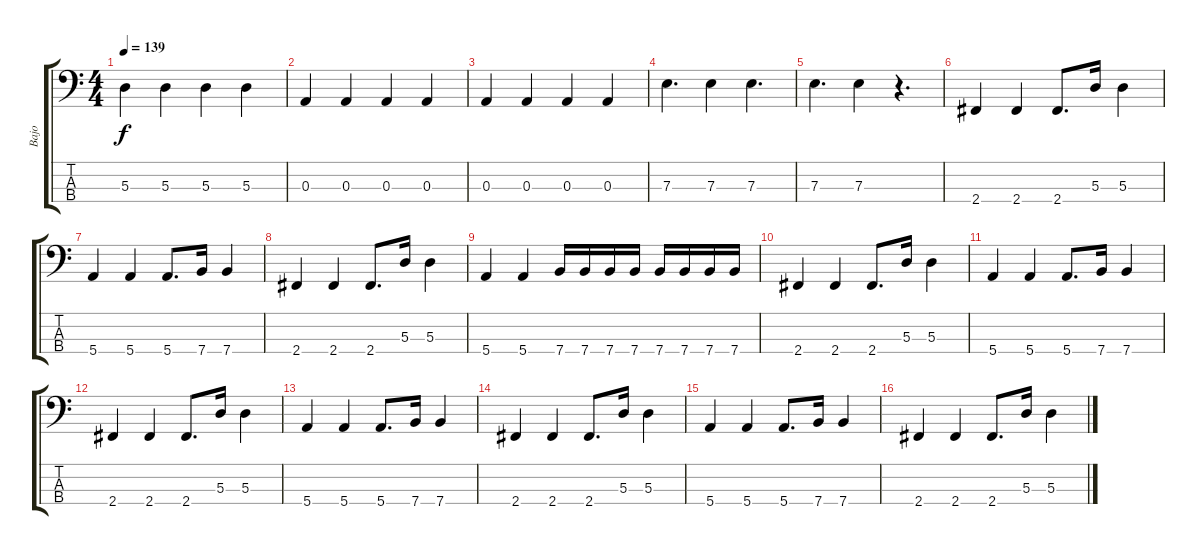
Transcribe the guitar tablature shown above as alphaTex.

\track ("Bajo" "Bajo") {instrument electricbasspick}
\staff {score tabs}
\tuning (G2 D2 A1 E1) {hide}
\ts (4 4)
\tempo 139
\clef f4
\ks c
5.3.4{dy f} 5.3.4 5.3.4 5.3.4 |
0.3.4 0.3.4 0.3.4 0.3.4 |
0.3.4 0.3.4 0.3.4 0.3.4 |
7.3.4{d} 7.3.4 7.3.4{d} |
7.3.4{d} 7.3.4 r.4{d} |
2.4.4 2.4.4 2.4.8{d} 5.3.16 5.3.4 |
5.4.4 5.4.4 5.4.8{d} 7.4.16 7.4.4 |
2.4.4 2.4.4 2.4.8{d} 5.3.16 5.3.4 |
5.4.4 5.4.4 7.4.16 7.4.16 7.4.16 7.4.16 7.4.16 7.4.16 7.4.16 7.4.16 |
2.4.4 2.4.4 2.4.8{d} 5.3.16 5.3.4 |
5.4.4 5.4.4 5.4.8{d} 7.4.16 7.4.4 |
2.4.4 2.4.4 2.4.8{d} 5.3.16 5.3.4 |
5.4.4 5.4.4 5.4.8{d} 7.4.16 7.4.4 |
2.4.4 2.4.4 2.4.8{d} 5.3.16 5.3.4 |
5.4.4 5.4.4 5.4.8{d} 7.4.16 7.4.4 |
2.4.4 2.4.4 2.4.8{d} 5.3.16 5.3.4
